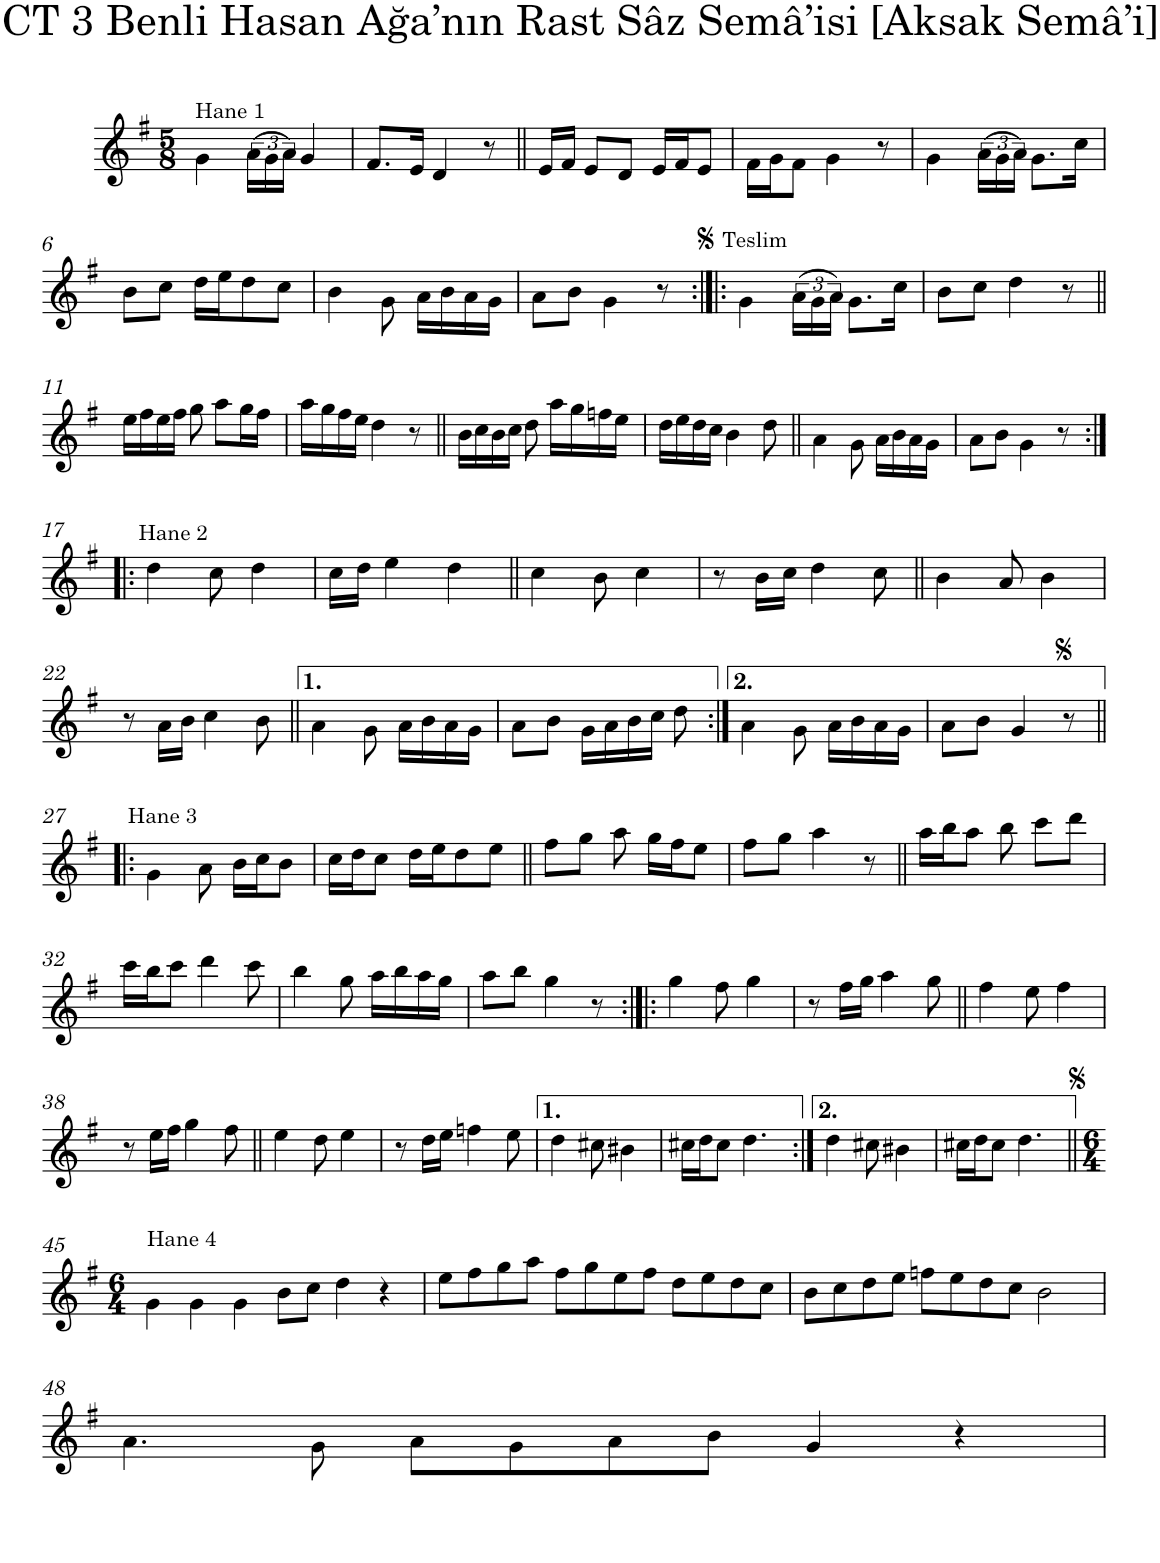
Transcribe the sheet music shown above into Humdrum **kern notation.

**kern
*part1
*staff1
*I"Piano
*I'Pno.
*clefG2
*k[f#]
*M5/8
=1
!LO:TX:a:t=Hane 1
4g\
(24a\LL
24g\
24a\JJ)
4g/
=2
8.f#/L
16e/Jk
4d/
8r
=3||
16e/LL
16f#/JJ
8e/L
8d/J
16e/LL
16f#/J
8e/J
=4
16f#\LL
16g\J
8f#\J
4g\
8r
=5
4g\
(24a\LL
24g\
24a\JJ)
8.g\L
16cc\Jk
!!LO:LB:g=z
=6
8b\L
8cc\J
16dd\LL
16ee\J
8dd\
8cc\J
=7
4b\
8g\
16a\LL
16b\
16a\
16g\JJ
=8
8a\L
8b\J
4g\
8r
=9:|!|:
!LO:TX:a:t=Teslim
4g\
(24a\LL
24g\
24a\JJ)
8.g\L
16cc\Jk
=10
8b\L
8cc\J
4dd\
8r
!!LO:LB:g=z
=11||
16ee\LL
16ff#\
16ee\
16ff#\JJ
8gg\
8aa\L
16gg\L
16ff#\JJ
=12
16aa\LL
16gg\
16ff#\
16ee\JJ
4dd\
8r
=13||
16b\LL
16cc\
16b\
16cc\JJ
8dd\
16aa\LL
16gg\
16ffn\
16ee\JJ
=14
16dd\LL
16ee\
16dd\
16cc\JJ
4b\
8dd\
=15||
4a\
8g\
16a\LL
16b\
16a\
16g\JJ
=16
8a\L
8b\J
4g\
8r
!!LO:LB:g=z
=17:|!|:
!LO:TX:a:t=Hane 2
4dd\
8cc\
4dd\
=18
16cc\LL
16dd\JJ
4ee\
4dd\
=19||
4cc\
8b\
4cc\
=20
8r
16b\LL
16cc\JJ
4dd\
8cc\
=21||
4b\
8a/
4b\
!!LO:LB:g=z
=22
8r
16a\LL
16b\JJ
4cc\
8b\
=23||
4a\
8g\
16a\LL
16b\
16a\
16g\JJ
=24
8a\L
8b\J
16g\LL
16a\
16b\
16cc\JJ
8dd\
=25:|!
4a\
8g\
16a\LL
16b\
16a\
16g\JJ
=26
8a\L
8b\J
4g/
8r
!!LO:LB:g=z
=27!|:
!LO:TX:a:t=Hane 3
4g\
8a\
16b\LL
16cc\J
8b\J
=28
16cc\LL
16dd\J
8cc\J
16dd\LL
16ee\J
8dd\
8ee\J
=29||
8ff#\L
8gg\J
8aa\
16gg\LL
16ff#\J
8ee\J
=30
8ff#\L
8gg\J
4aa\
8r
=31||
16aa\LL
16bb\J
8aa\J
8bb\
8ccc\L
8ddd\J
!!LO:LB:g=z
=32
16ccc\LL
16bb\J
8ccc\J
4ddd\
8ccc\
=33
4bb\
8gg\
16aa\LL
16bb\
16aa\
16gg\JJ
=34
8aa\L
8bb\J
4gg\
8r
=35:|!|:
4gg\
8ff#\
4gg\
=36
8r
16ff#\LL
16gg\JJ
4aa\
8gg\
=37||
4ff#\
8ee\
4ff#\
!!LO:LB:g=z
=38
8r
16ee\LL
16ff#\JJ
4gg\
8ff#\
=39||
4ee\
8dd\
4ee\
=40
8r
16dd\LL
16ee\JJ
4ffn\
8ee\
=41
4dd\
8cc#X\
4b#X\
=42
16cc#X\LL
16dd\J
8cc#\J
4.dd\
=43:|!
4dd\
8cc#X\
4b#X\
=44
16cc#X\LL
16dd\J
8cc#\J
4.dd\
!!LO:LB:g=z
=45||
*M6/4
!LO:TX:a:t=Hane 4
4g\
4g\
4g\
8b\L
8cc\J
4dd\
4r
=46
8ee\L
8ff#\
8gg\
8aa\J
8ff#\L
8gg\
8ee\
8ff#\J
8dd\L
8ee\
8dd\
8cc\J
=47
8b\L
8cc\
8dd\
8ee\J
8ffn\L
8ee\
8dd\
8cc\J
2b\
!!LO:LB:g=z
=48
4.a\
8g\
8a\L
8g\
8a\
8b\J
4g/
4r
=
*-
